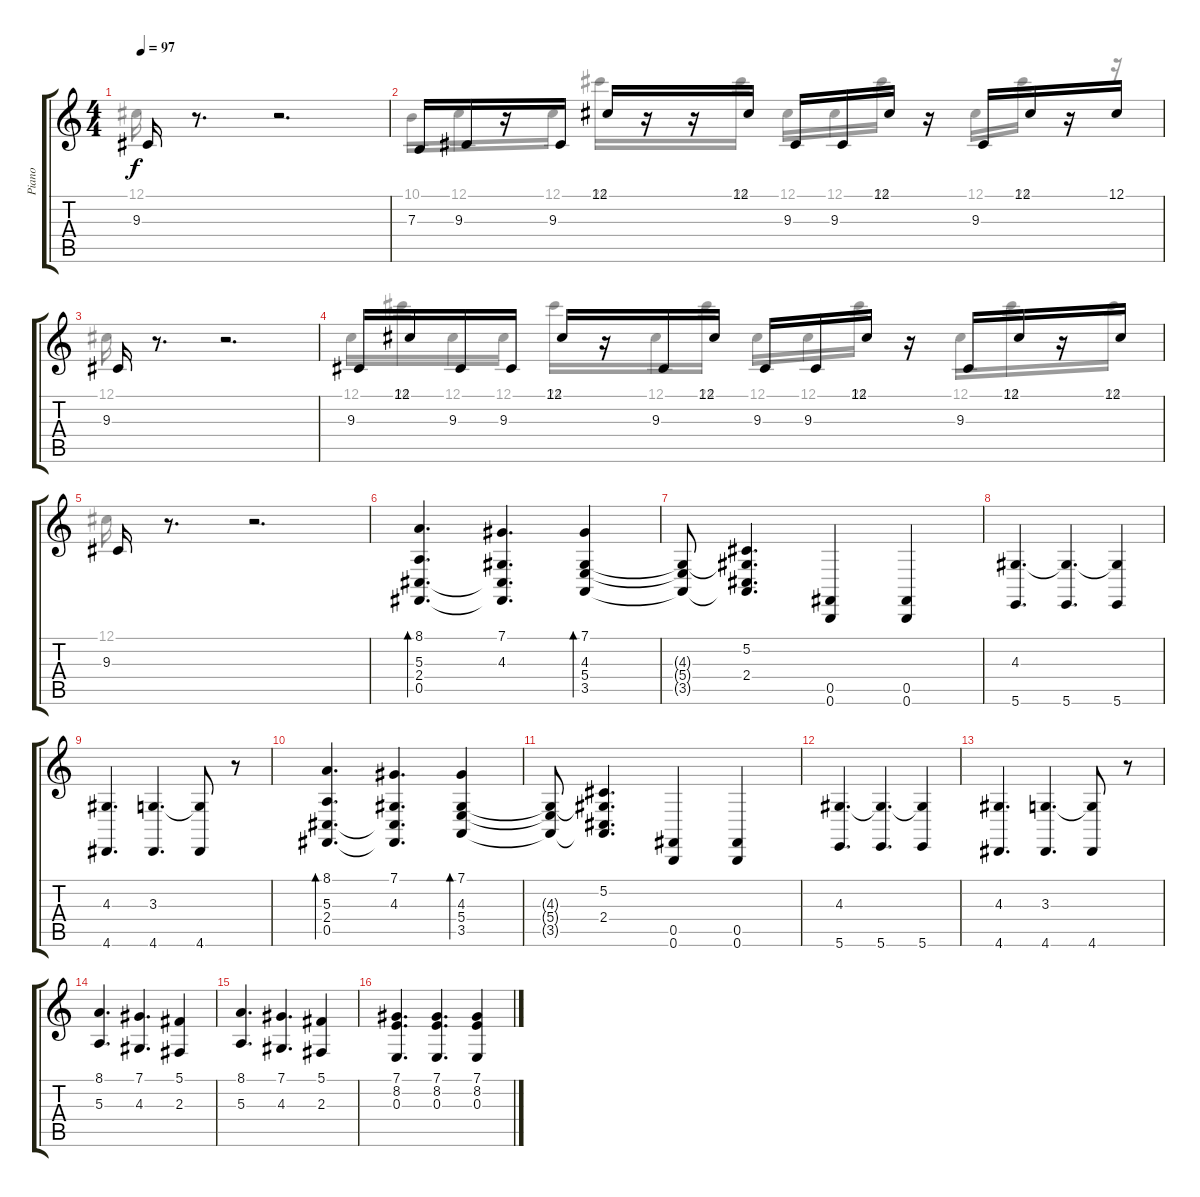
\track ("Piano" "Piano") {instrument acousticgrandpiano}
\staff {score tabs}
\tuning (Db4 Ab3 E3 B2 Gb2 B1) {hide}
\voice
\ts (4 4)
\tempo 97
\clef g2
\ks c
9.3.16{dy f} r.8{d} r.2{d} |
7.3.16{volume 6 instrument electricguitarjazz} 9.3.16 r.16 9.3.16 12.1.16 r.16 r.16 12.1.16 9.3.16 9.3.16 12.1.16 r.16 9.3.16 12.1.16 r.16 12.1.16 |
9.3.16 r.8{d} r.2{d} |
9.3.16 12.1.16 9.3.16 9.3.16 12.1.16 r.16 9.3.16 12.1.16 9.3.16 9.3.16 12.1.16 r.16 9.3.16 12.1.16 r.16 12.1.16 |
9.3.16 r.8{d} r.2{d} |
(8.1 5.3 2.4 0.5).4{d bd 120 volume 13 instrument acousticgrandpiano} (7.1 4.3 2.4{t} 0.5{t}).4{d} (7.1 4.3 5.4 3.5).4{bd 120} |
(4.3{t} 5.4{t} 3.5{t}).8 (5.2 4.3{t} 2.4 3.5{t}).4{d} (0.5 0.6).4 (0.5 0.6).4 |
(4.3 5.6).4{d} (4.3{t} 5.6).4{d} (4.3{t} 5.6).4 |
(4.3 4.6).4{d} (3.3 4.6).4{d} (3.3{t} 4.6).8 r.8 |
(8.1 5.3 2.4 0.5).4{d bd 120} (7.1 4.3 2.4{t} 0.5{t}).4{d} (7.1 4.3 5.4 3.5).4{bd 120} |
(4.3{t} 5.4{t} 3.5{t}).8 (5.2 4.3{t} 2.4 3.5{t}).4{d} (0.5 0.6).4 (0.5 0.6).4 |
(4.3 5.6).4{d} (4.3{t} 5.6).4{d} (4.3{t} 5.6).4 |
(4.3 4.6).4{d} (3.3 4.6).4{d} (3.3{t} 4.6).8 r.8 |
(8.1 5.3).4{d} (7.1 4.3).4{d} (5.1 2.3).4 |
(8.1 5.3).4{d} (7.1 4.3).4{d} (5.1 2.3).4 |
(7.1 8.2 0.3).4{d} (7.1 8.2 0.3).4{d} (7.1 8.2 0.3).4
\voice
\clef g2
\ottava regular
\simile none
\ks c
12.1.16{dy f} r.8{d} r.2{d} |
10.1.16 12.1.16 r.16 12.1.16 24.1.16 r.16 r.16 24.1.16 12.1.16 12.1.16 24.1.16 r.16 12.1.16 24.1.16 r.16 r.16 |
12.1.16 r.8{d} r.2{d} |
12.1.16 24.1.16 12.1.16 12.1.16 24.1.16 r.16 12.1.16 24.1.16 12.1.16 12.1.16 24.1.16 r.16 12.1.16 24.1.16 r.16 24.1.16 |
12.1.16 r.8{d} r.2{d} |
|
|
|
|
|
|
|
|
|
|
